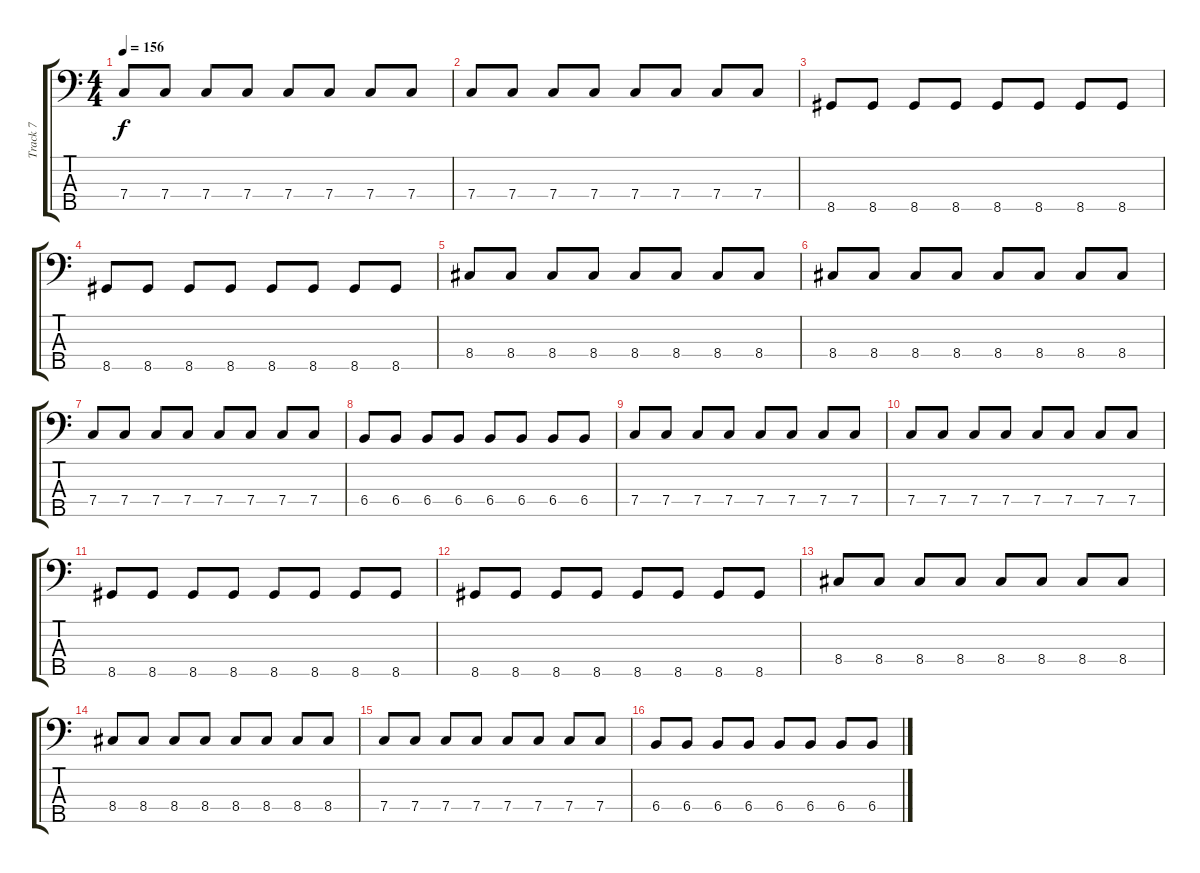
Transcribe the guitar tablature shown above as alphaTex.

\track ("Track 7" "Track 7") {instrument electricbasspick}
\staff {score tabs}
\tuning (Ab2 Eb2 Bb1 F1 C1) {hide}
\ts (4 4)
\tempo 156
\clef f4
\ks c
7.4.8{dy f} 7.4.8 7.4.8 7.4.8 7.4.8 7.4.8 7.4.8 7.4.8 |
7.4.8 7.4.8 7.4.8 7.4.8 7.4.8 7.4.8 7.4.8 7.4.8 |
8.5.8 8.5.8 8.5.8 8.5.8 8.5.8 8.5.8 8.5.8 8.5.8 |
8.5.8 8.5.8 8.5.8 8.5.8 8.5.8 8.5.8 8.5.8 8.5.8 |
8.4.8 8.4.8 8.4.8 8.4.8 8.4.8 8.4.8 8.4.8 8.4.8 |
8.4.8 8.4.8 8.4.8 8.4.8 8.4.8 8.4.8 8.4.8 8.4.8 |
7.4.8 7.4.8 7.4.8 7.4.8 7.4.8 7.4.8 7.4.8 7.4.8 |
6.4.8 6.4.8 6.4.8 6.4.8 6.4.8 6.4.8 6.4.8 6.4.8 |
7.4.8 7.4.8 7.4.8 7.4.8 7.4.8 7.4.8 7.4.8 7.4.8 |
7.4.8 7.4.8 7.4.8 7.4.8 7.4.8 7.4.8 7.4.8 7.4.8 |
8.5.8 8.5.8 8.5.8 8.5.8 8.5.8 8.5.8 8.5.8 8.5.8 |
8.5.8 8.5.8 8.5.8 8.5.8 8.5.8 8.5.8 8.5.8 8.5.8 |
8.4.8 8.4.8 8.4.8 8.4.8 8.4.8 8.4.8 8.4.8 8.4.8 |
8.4.8 8.4.8 8.4.8 8.4.8 8.4.8 8.4.8 8.4.8 8.4.8 |
7.4.8 7.4.8 7.4.8 7.4.8 7.4.8 7.4.8 7.4.8 7.4.8 |
6.4.8 6.4.8 6.4.8 6.4.8 6.4.8 6.4.8 6.4.8 6.4.8
